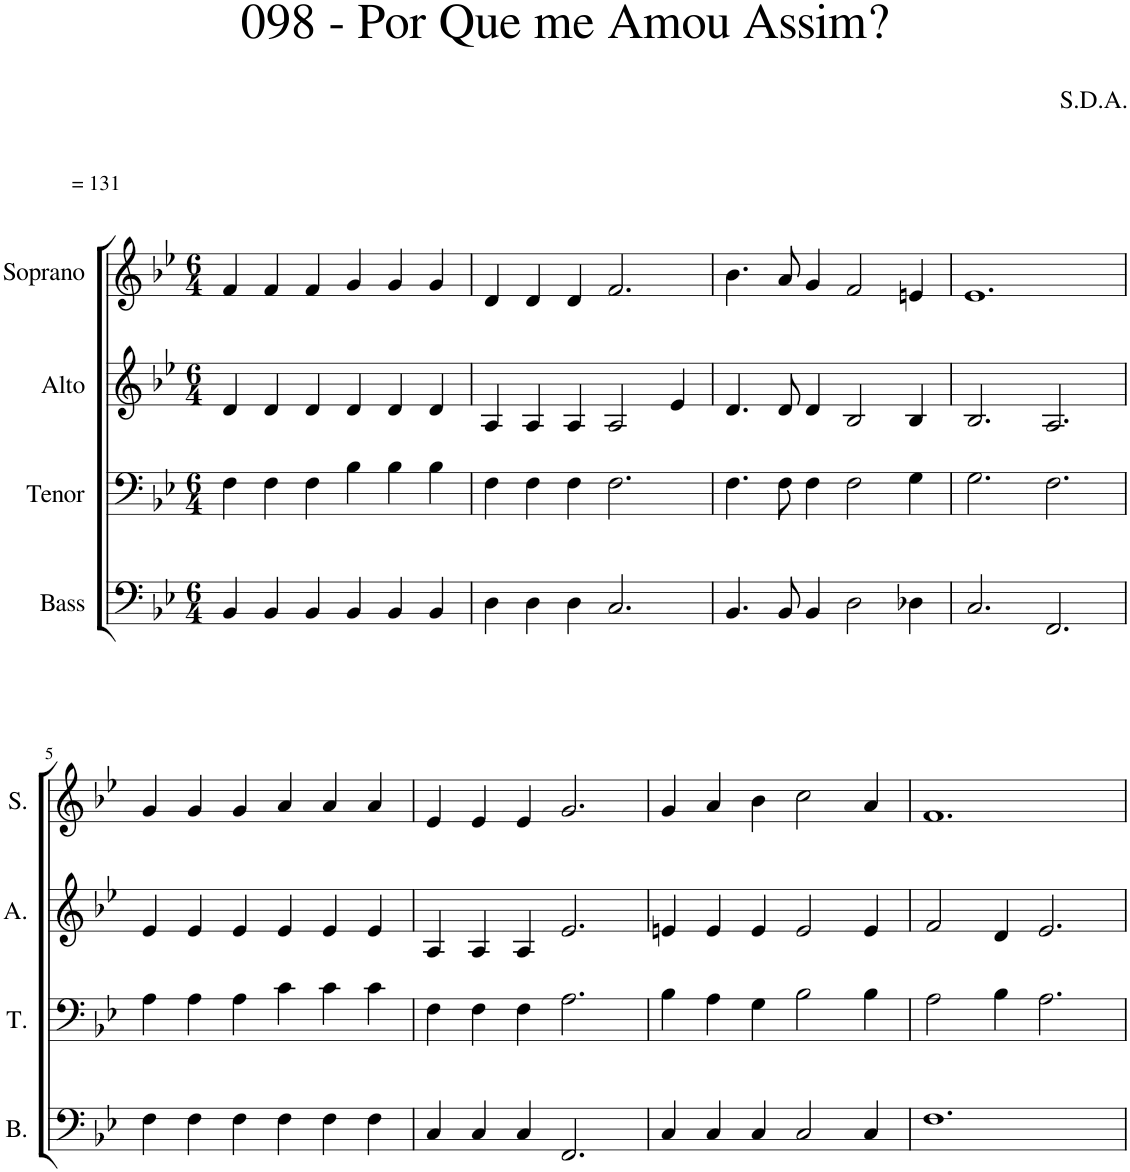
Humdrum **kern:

**kern	**kern	**kern	**kern
*part4	*part3	*part2	*part1
*staff4	*staff3	*staff2	*staff1
*I"Bass	*I"Tenor	*I"Alto	*I"Soprano
*I'B.	*I'T.	*I'A.	*I'S.
*clefF4	*clefF4	*clefG2	*clefG2
*k[b-e-]	*k[b-e-]	*k[b-e-]	*k[b-e-]
*M6/4	*M6/4	*M6/4	*M6/4
=1	=1	=1	=1
!	!	!	!LO:TX:a:t== 131
4BB-/	4F\	4d/	4f/
4BB-/	4F\	4d/	4f/
4BB-/	4F\	4d/	4f/
4BB-/	4B-\	4d/	4g/
4BB-/	4B-\	4d/	4g/
4BB-/	4B-\	4d/	4g/
=2	=2	=2	=2
4D\	4F\	4A/	4d/
4D\	4F\	4A/	4d/
4D\	4F\	4A/	4d/
2.C/	2.F\	2A/	2.f/
.	.	4e-/	.
=3	=3	=3	=3
4.BB-/	4.F\	4.d/	4.b-\
8BB-/	8F\	8d/	8a/
4BB-/	4F\	4d/	4g/
2D\	2F\	2B-/	2f/
4D-X\	4G\	4B-/	4en/
=4	=4	=4	=4
2.C/	2.G\	2.B-/	1.e-
2.FF/	2.F\	2.A/	.
!!LO:LB:g=z
=5	=5	=5	=5
4F\	4A\	4e-/	4g/
4F\	4A\	4e-/	4g/
4F\	4A\	4e-/	4g/
4F\	4c\	4e-/	4a/
4F\	4c\	4e-/	4a/
4F\	4c\	4e-/	4a/
=6	=6	=6	=6
4C/	4F\	4A/	4e-/
4C/	4F\	4A/	4e-/
4C/	4F\	4A/	4e-/
2.FF/	2.A\	2.e-/	2.g/
=7	=7	=7	=7
4C/	4B-\	4en/	4g/
4C/	4A\	4e/	4a/
4C/	4G\	4e/	4b-\
2C/	2B-\	2e/	2cc\
4C/	4B-\	4e/	4a/
=8	=8	=8	=8
1.F	2A\	2f/	1.f
.	4B-\	4d/	.
.	2.A\	2.e-/	.
=	=	=	=
*-	*-	*-	*-
